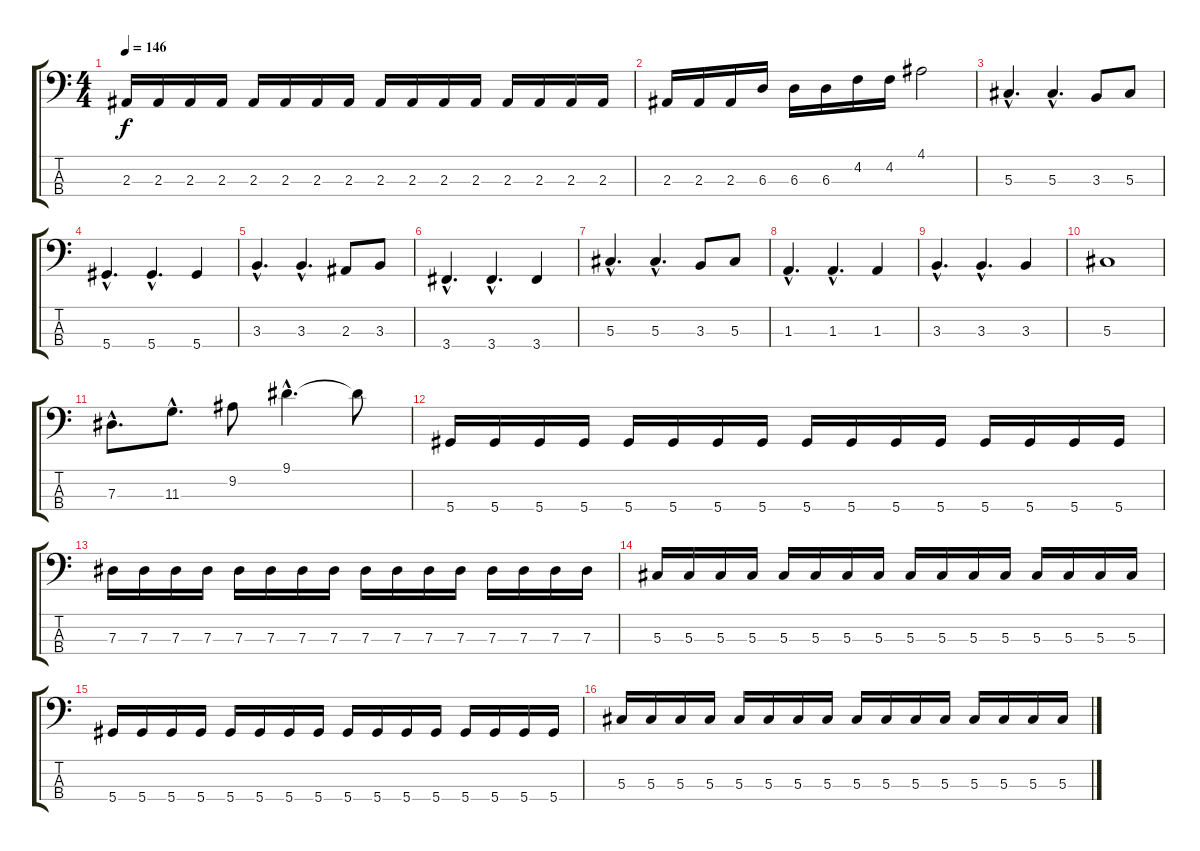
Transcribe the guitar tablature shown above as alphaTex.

\track "" {instrument electricbasspick}
\staff {score tabs}
\tuning (Gb2 Db2 Ab1 Eb1) {hide}
\ts (4 4)
\tempo 146
\clef f4
\ks c
2.3.16{dy f} 2.3.16 2.3.16 2.3.16 2.3.16 2.3.16 2.3.16 2.3.16 2.3.16 2.3.16 2.3.16 2.3.16 2.3.16 2.3.16 2.3.16 2.3.16 |
2.3.16 2.3.16 2.3.16 6.3.16 6.3.16 6.3.16 4.2.16 4.2.16 4.1.2 |
5.3{hac}.4{d} 5.3{hac}.4{d} 3.3.8 5.3.8 |
5.4{hac}.4{d} 5.4{hac}.4{d} 5.4.4 |
3.3{hac}.4{d} 3.3{hac}.4{d} 2.3.8 3.3.8 |
3.4{hac}.4{d} 3.4{hac}.4{d} 3.4.4 |
5.3{hac}.4{d} 5.3{hac}.4{d} 3.3.8 5.3.8 |
1.3{hac}.4{d} 1.3{hac}.4{d} 1.3.4 |
3.3{hac}.4{d} 3.3{hac}.4{d} 3.3.4 |
5.3.1 |
7.3{hac}.8{d} 11.3{hac}.8{d} 9.2.8 9.1{hac}.4{d} 9.1{t}.8 |
5.4.16 5.4.16 5.4.16 5.4.16 5.4.16 5.4.16 5.4.16 5.4.16 5.4.16 5.4.16 5.4.16 5.4.16 5.4.16 5.4.16 5.4.16 5.4.16 |
7.3.16 7.3.16 7.3.16 7.3.16 7.3.16 7.3.16 7.3.16 7.3.16 7.3.16 7.3.16 7.3.16 7.3.16 7.3.16 7.3.16 7.3.16 7.3.16 |
5.3.16 5.3.16 5.3.16 5.3.16 5.3.16 5.3.16 5.3.16 5.3.16 5.3.16 5.3.16 5.3.16 5.3.16 5.3.16 5.3.16 5.3.16 5.3.16 |
5.4.16 5.4.16 5.4.16 5.4.16 5.4.16 5.4.16 5.4.16 5.4.16 5.4.16 5.4.16 5.4.16 5.4.16 5.4.16 5.4.16 5.4.16 5.4.16 |
5.3.16 5.3.16 5.3.16 5.3.16 5.3.16 5.3.16 5.3.16 5.3.16 5.3.16 5.3.16 5.3.16 5.3.16 5.3.16 5.3.16 5.3.16 5.3.16
